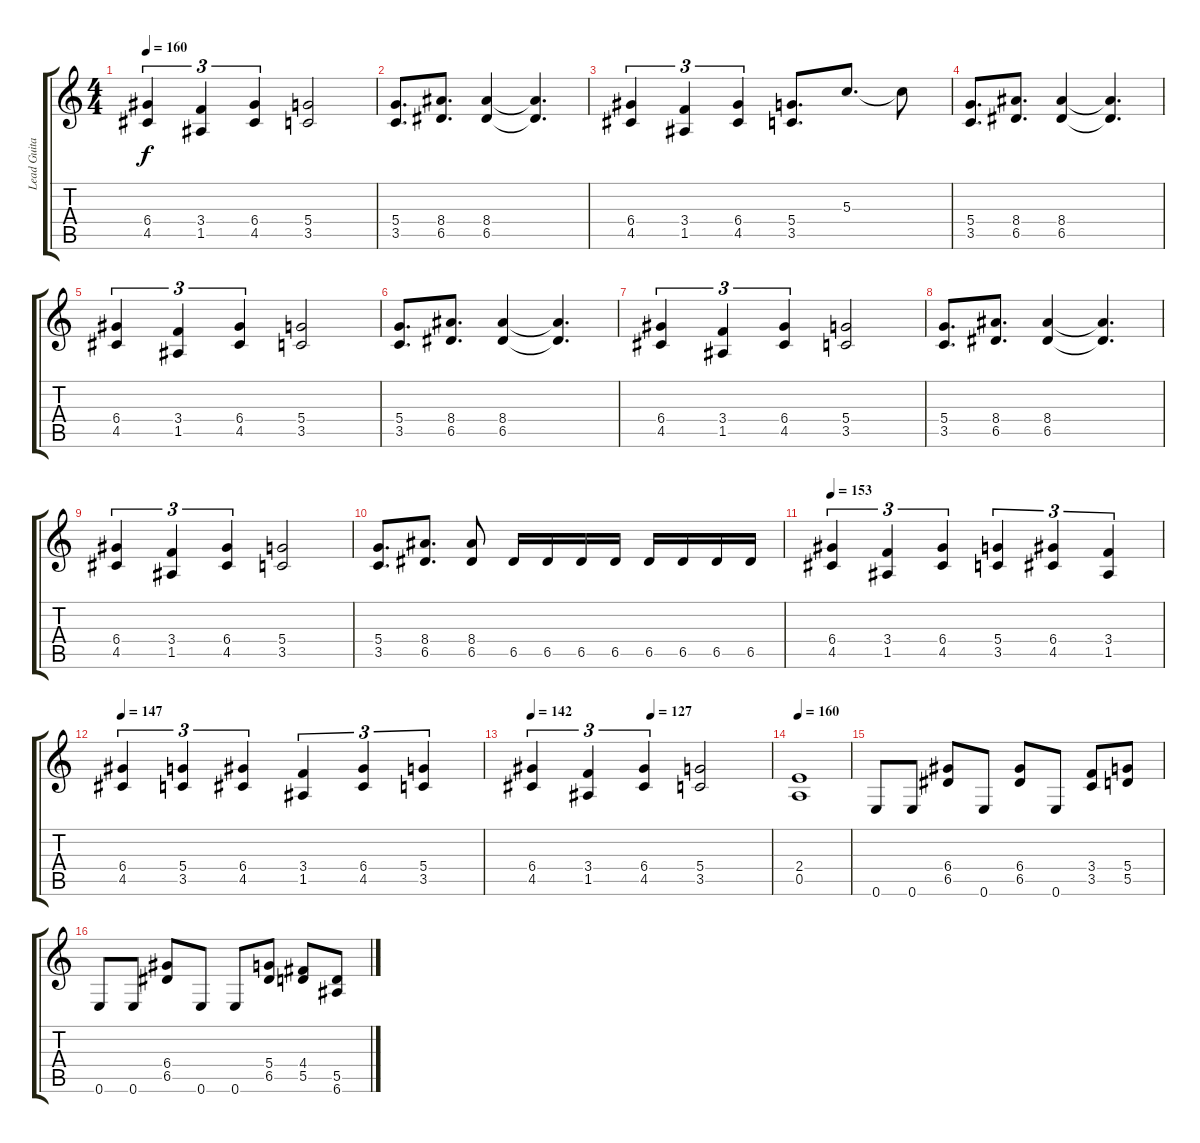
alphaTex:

\track ("Lead Guitar" "Lead Guita") {instrument distortionguitar}
\staff {score tabs}
\tuning (E4 B3 G3 D3 A2 E2) {hide}
\ts (4 4)
\tempo 160
\clef g2
\ks c
(6.4 4.5).4{tu (3 2) dy f} (3.4 1.5).4{tu (3 2)} (6.4 4.5).4{tu (3 2)} (5.4 3.5).2 |
(5.4 3.5).8{d} (8.4 6.5).8{d} (8.4 6.5).4 (8.4{t} 6.5{t}).4{d} |
(6.4 4.5).4{tu (3 2)} (3.4 1.5).4{tu (3 2)} (6.4 4.5).4{tu (3 2)} (5.4 3.5).8{d} 5.3.8{d} 5.3{t}.8 |
(5.4 3.5).8{d} (8.4 6.5).8{d} (8.4 6.5).4 (8.4{t} 6.5{t}).4{d} |
(6.4 4.5).4{tu (3 2)} (3.4 1.5).4{tu (3 2)} (6.4 4.5).4{tu (3 2)} (5.4 3.5).2 |
(5.4 3.5).8{d} (8.4 6.5).8{d} (8.4 6.5).4 (8.4{t} 6.5{t}).4{d} |
(6.4 4.5).4{tu (3 2)} (3.4 1.5).4{tu (3 2)} (6.4 4.5).4{tu (3 2)} (5.4 3.5).2 |
(5.4 3.5).8{d} (8.4 6.5).8{d} (8.4 6.5).4 (8.4{t} 6.5{t}).4{d} |
(6.4 4.5).4{tu (3 2)} (3.4 1.5).4{tu (3 2)} (6.4 4.5).4{tu (3 2)} (5.4 3.5).2 |
(5.4 3.5).8{d} (8.4 6.5).8{d} (8.4 6.5).8 6.5.16 6.5.16 6.5.16 6.5.16 6.5.16 6.5.16 6.5.16 6.5.16 |
\tempo 153
(6.4 4.5).4{tu (3 2)} (3.4 1.5).4{tu (3 2)} (6.4 4.5).4{tu (3 2)} (5.4 3.5).4{tu (3 2)} (6.4 4.5).4{tu (3 2)} (3.4 1.5).4{tu (3 2)} |
\tempo 147
(6.4 4.5).4{tu (3 2)} (5.4 3.5).4{tu (3 2)} (6.4 4.5).4{tu (3 2)} (3.4 1.5).4{tu (3 2)} (6.4 4.5).4{tu (3 2)} (5.4 3.5).4{tu (3 2)} |
\tempo 142
\tempo (127 0.5)
(6.4 4.5).4{tu (3 2)} (3.4 1.5).4{tu (3 2)} (6.4 4.5).4{tu (3 2)} (5.4 3.5).2 |
\tempo 160
(2.4 0.5).1 |
0.6.8 0.6.8 (6.4 6.5).8 0.6.8 (6.4 6.5).8 0.6.8 (3.4 3.5).8 (5.4 5.5).8 |
0.6.8 0.6.8 (6.4 6.5).8 0.6.8 0.6.8 (5.4 6.5).8 (4.4 5.5).8 (5.5 6.6).8
